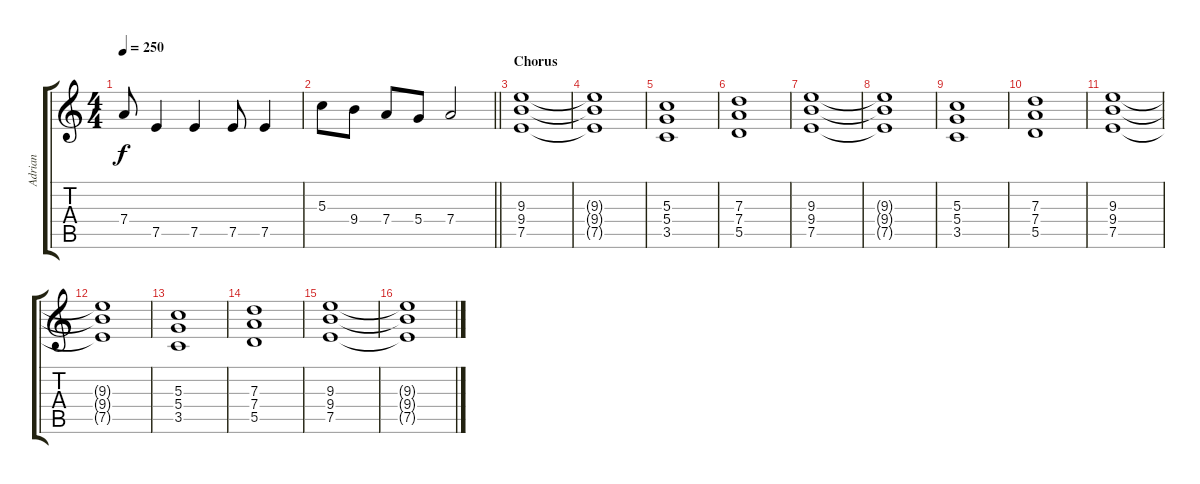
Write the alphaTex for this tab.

\track ("Adrian" "Adrian") {instrument distortionguitar}
\staff {score tabs}
\tuning (E4 B3 G3 D3 A2 E2) {hide}
\ts (4 4)
\tempo 250
\clef g2
\ks c
7.4.8{dy f} 7.5.4 7.5.4 7.5.8 7.5.4 |
\barLineRight lightlight
5.3.8 9.4.8 7.4.8 5.4.8 7.4.2 |
\section ("" "Chorus")
(9.3 9.4 7.5).1 |
(9.3{t} 9.4{t} 7.5{t}).1 |
(5.3 5.4 3.5).1 |
(7.3 7.4 5.5).1 |
(9.3 9.4 7.5).1 |
(9.3{t} 9.4{t} 7.5{t}).1 |
(5.3 5.4 3.5).1 |
(7.3 7.4 5.5).1 |
(9.3 9.4 7.5).1 |
(9.3{t} 9.4{t} 7.5{t}).1 |
(5.3 5.4 3.5).1 |
(7.3 7.4 5.5).1 |
(9.3 9.4 7.5).1 |
(9.3{t} 9.4{t} 7.5{t}).1
